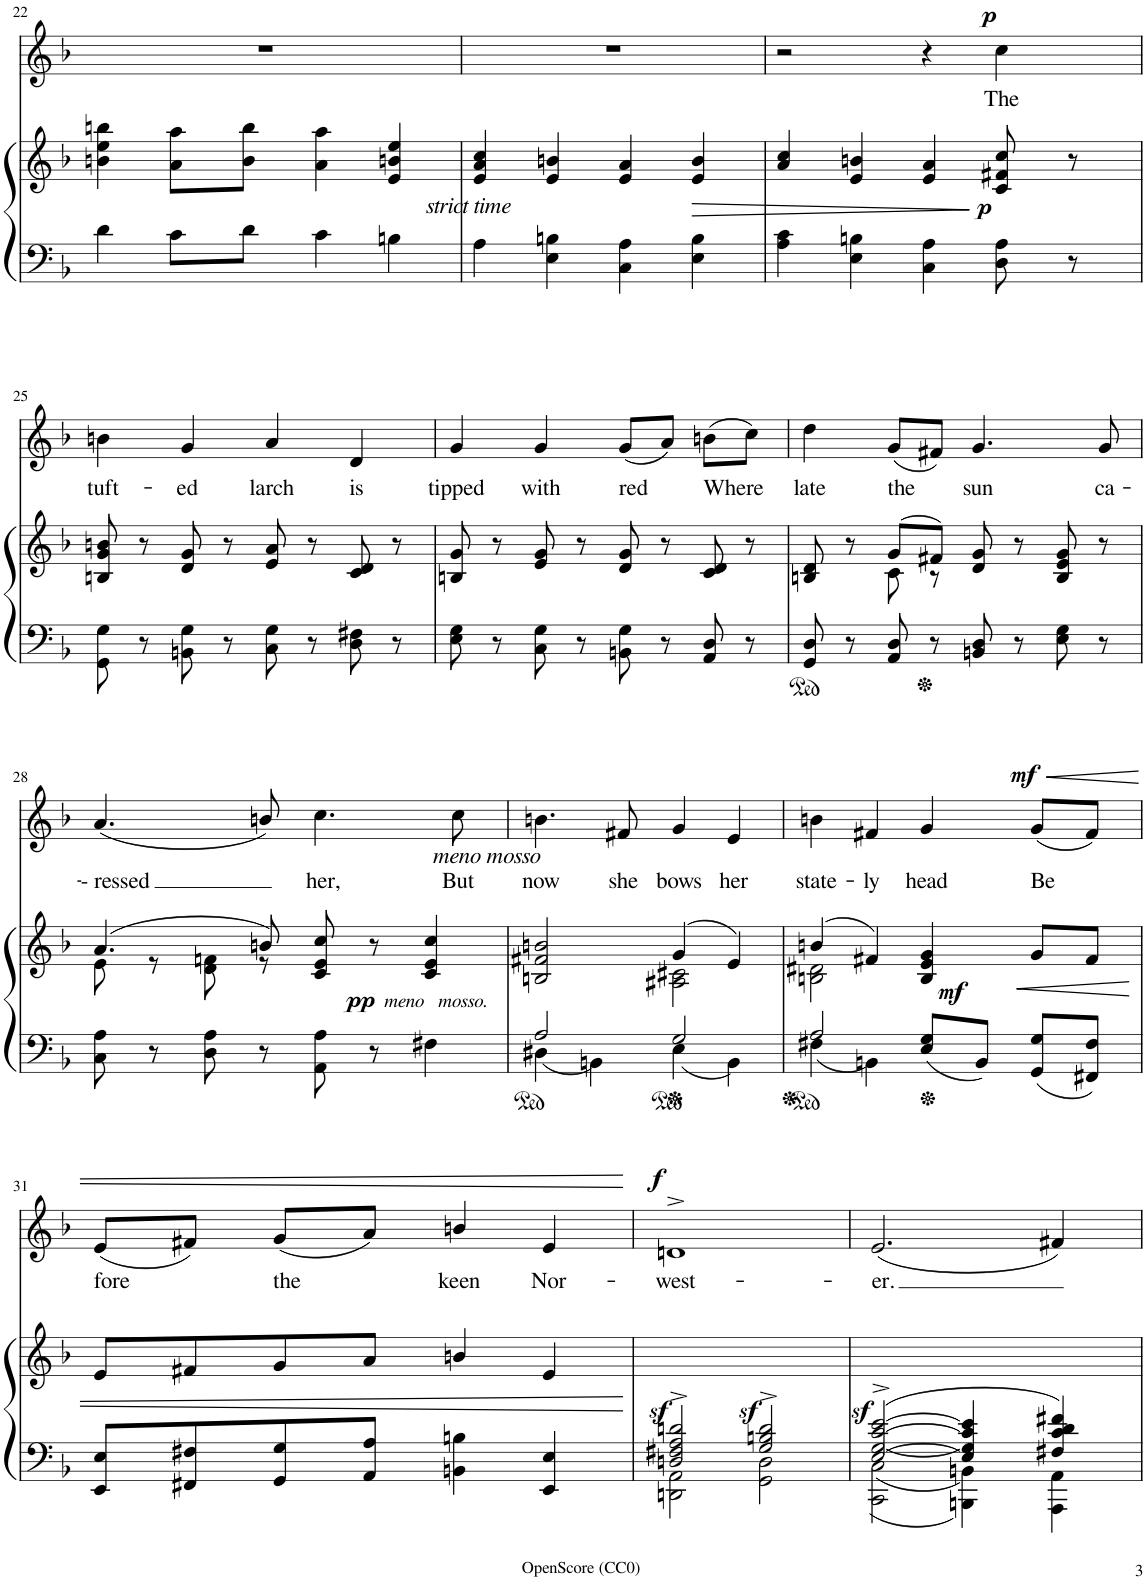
**kern	**kern	**dynam	**kern	**text	**dynam
*part2	*part2	*part2	*part1	*part1	*part1
*staff3	*staff2	*staff2/3	*staff1	*staff1	*staff1
*I"Piano	*	*	*I"Voice	*	*
*I'Pno	*	*	*	*	*
!!LO:PB:g=z
*clefF4	*clefG2	*	*clefG2	*	*
*k[b-]	*k[b-]	*	*k[b-]	*	*
*M4/4	*M4/4	*	*M4/4	*	*
*met(c)	*met(c)	*	*met(c)	*	*
=22	=22	=22	=22	=22	=22
4d\	4bn\ 4ee\ 4bbn\	.	1r	.	.
8c\L	8a\ 8aa\L	.	.	.	.
8d\J	8b\ 8bb\J	.	.	.	.
4c\	4a\ 4aa\	.	.	.	.
4Bn\	4e/ 4bn/ 4ee/	.	.	.	.
=23	=23	=23	=23	=23	=23
!	!LO:TX:b:i:t=strict time	!	!	!	!
4A\	4e/ 4a/ 4cc/	.	1r	.	.
4E\ 4Bn\	4e/ 4bn/	.	.	.	.
4C\ 4A\	4e/ 4a/	.	.	.	.
!	!	!LO:HP:b	!	!	!
4E\ 4B\	4e/ 4b/	>	.	.	.
=24	=24	=24	=24	=24	=24
4A\ 4c\	4a/ 4cc/	.	2r	.	.
4E\ 4Bn\	4e/ 4bn/	.	.	.	.
4C\ 4A\	4e/ 4a/	.	4r	.	.
!	!	!LO:DY:n=1:b	!	!LO:LY:b	!LO:DY:a
8D\ 8A\	8c/ 8f#X/ 8cc/	] p	4cc\	The	p
8r	8r	.	.	.	.
!!LO:LB:g=z
=25	=25	=25	=25	=25	=25
!	!	!	!	!LO:LY:b	!
8GG\ 8G\	8Bn/ 8g/ 8bn/	.	4bn\	tuft-	.
8r	8r	.	.	.	.
!	!	!	!	!LO:LY:b	!
8BBn\ 8G\	8d/ 8g/	.	4g/	-ed	.
8r	8r	.	.	.	.
!	!	!	!	!LO:LY:b	!
8C\ 8G\	8e/ 8a/	.	4a/	larch	.
8r	8r	.	.	.	.
!	!	!	!	!LO:LY:b	!
8D\ 8F#X\	8c/ 8d/	.	4d/	is	.
8r	8r	.	.	.	.
=26	=26	=26	=26	=26	=26
!	!	!	!	!LO:LY:b	!
8E\ 8G\	8Bn/ 8g/	.	4g/	tipped	.
8r	8r	.	.	.	.
!	!	!	!	!LO:LY:b	!
8C\ 8G\	8e/ 8g/	.	4g/	with	.
8r	8r	.	.	.	.
!	!	!	!	!LO:LY:b	!
8BBn\ 8G\	8d/ 8g/	.	(8g/L	red	.
8r	8r	.	8a/J)	.	.
!	!	!	!	!LO:LY:b	!
8AA/ 8D/	8c/ 8d/	.	(8bn\L	Where	.
8r	8r	.	8cc\J)	.	.
=27	=27	=27	=27	=27	=27
*	*^	*	*	*	*
!	!	!	!	!	!LO:LY:b	!
8GG/ 8D/	8Bn/ 8d/	4ryy	.	4dd\	late	.
8r	8r	.	.	.	.	.
!	!	!	!	!	!LO:LY:b	!
8AA/ 8D/	(8g/L	8c\	.	(8g/L	the	.
8r	8f#X/J)	8r	.	8f#X/J)	.	.
!	!	!	!	!	!LO:LY:b	!
8BBn/ 8D/	8d/ 8g/	2ryy	.	4.g/	sun	.
8r	8r	.	.	.	.	.
8E\ 8G\	8B/ 8e/ 8g/	.	.	.	.	.
!	!	!	!	!	!LO:LY:b	!
8r	8r	.	.	8g/	ca-	.
!!LO:LB:g=z
=28	=28	=28	=28	=28	=28	=28
!	!	!	!	!	!LO:LY:b	!
8C\ 8A\	(4.a/	8e\	.	(4.a/	-- ressed	.
8r	.	8r	.	.	.	.
8D\ 8A\	.	8d\ 8fn\	.	.	.	.
8r	8bn/)	8r	.	8bn/)	.	.
!	!	!	!	!	!LO:LY:b	!
8AA\ 8A\	8c/ 8e/ 8cc/	2ryy	.	4.cc\	her,	.
8r	8r	.	.	.	.	.
!	!	!	!LO:DY:b	!	!	!
!	!	!	!LO:DY:n=1:b	!	!	!
4F#X\	4c/ 4e/ 4cc/	.	pp other-dynamics	.	.	.
!	!	!	!	!LO:TX:b:i:t=meno mosso	!	!
!	!	!	!	!	!LO:LY:b	!
.	.	.	.	8cc\	But	.
=29	=29	=29	=29	=29	=29	=29
*^	*	*	*	*	*	*
!	!	!	!	!	!	!LO:LY:b	!
2A/	4D#X\	2Bn/ 2f#X/ 2bn/	2ryy	.	4.bn\	now	.
.	4BBn\	.	.	.	.	.	.
!	!	!	!	!	!	!LO:LY:b	!
.	.	.	.	.	8f#X/	she	.
!	!	!	!	!	!	!LO:LY:b	!
2G/	4E\	(4g/	2A#X\ 2c#X\	.	4g/	bows	.
!	!	!	!	!	!	!LO:LY:b	!
.	4BB\	4e/)	.	.	4e/	her	.
=30	=30	=30	=30	=30	=30	=30	=30
!	!	!	!	!	!	!LO:LY:b	!
2A/	4F#X\	(4bn/	2Bn\ 2d#X\	.	4bn\	state-	.
!	!	!	!	!	!	!LO:LY:b	!
.	4BBn\	4f#X/)	.	.	4f#X/	-ly	.
!	!	!	!	!LO:DY:b	!	!LO:LY:b	!
8E/ 8G/L	2ryy	4B/ 4e/ 4g/	2ryy	mf	4g/	head	.
8BB/J	.	.	.	.	.	.	.
!	!	!	!	!LO:HP:b	!	!LO:LY:b	!LO:HP:b
!	!	!	!	!	!	!	!LO:DY:n=1:a
8GG/ 8G/L	.	8g/L	.	<	(8g/L	Be	< mf
8FF#X/ 8F#/J	.	8f#/J	.	.	8f#/J)	.	.
*v	*v	*	*	*	*	*	*
*	*v	*v	*	*	*	*
!!LO:LB:g=z
=31	=31	=31	=31	=31	=31
!	!	!	!	!LO:LY:b	!
8EE/ 8E/L	8e/L	.	(8e/L	fore	.
8FF#X/ 8F#X/	8f#X/	.	8f#X/J)	.	.
!	!	!	!	!LO:LY:b	!
8GG/ 8G/	8g/	.	(8g/L	the	.
8AA/ 8A/J	8a/J	.	8a/J)	.	.
!	!	!	!	!LO:LY:b	!
4BBn\ 4Bn\	4bn/	.	4bn/	keen	.
!	!	!	!	!LO:LY:b	!
4EE/ 4E/	4e/	.	4e/	Nor-	.
.	.	[	.	.	[
=32	=32	=32	=32	=32	=32
*^	*	*	*	*	*
!	!	!	!LO:DY:b	!	!LO:LY:b	!LO:DY:a
2Dn/^> 2F#X/^> 2A/^> 2dn/^>	2DDn\ 2AA\	2ryy	sf	1dn^>	-west-	f
!	!	!	!LO:DY:b	!	!	!
2G/^> 2Bn/^> 2d/^>	2GG\ 2D\	2ryy	sf	.	.	.
=33	=33	=33	=33	=33	=33	=33
!	!	!	!LO:DY:b	!	!LO:LY:b	!
[>2E/^> [2G/^> [2c/^> [2e/^>	2CC\ 2C\	1ryy	sf	(2.e/	-er.	.
4E/] 4G/] 4c/] 4e/]	4BBBn\ 4BBn\	.	.	.	.	.
4F#X/ 4c/ 4d/ 4f#X/	4AAA\ 4AA\	.	.	4f#X/)	.	.
*v	*v	*	*	*	*	*
=	=	=	=	=	=
*-	*-	*-	*-	*-	*-
